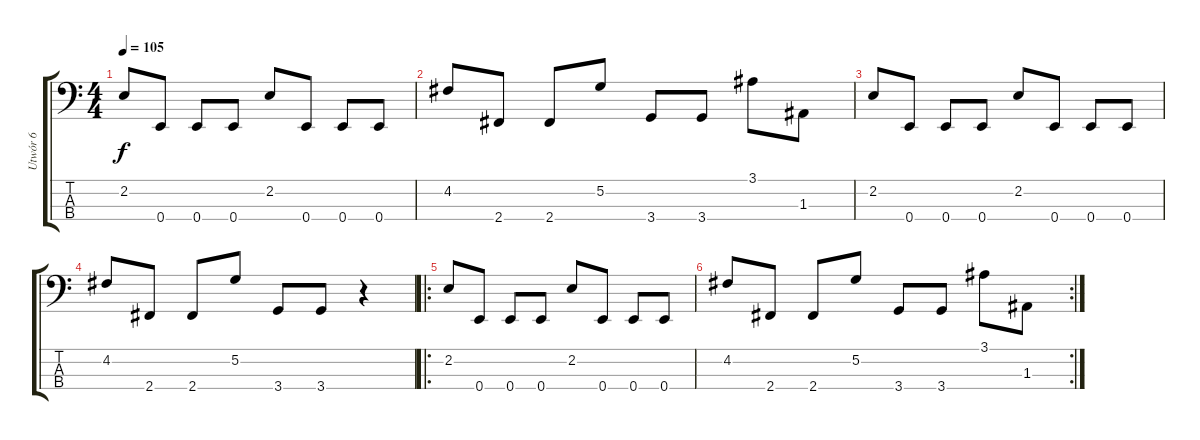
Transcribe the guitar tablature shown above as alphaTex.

\track ("Utwór 6" "Utwór 6") {instrument electricbasspick}
\staff {score tabs}
\tuning (G2 D2 A1 E1) {hide}
\ts (4 4)
\tempo 105
\clef f4
\ks c
2.2.8{dy f} 0.4.8 0.4.8 0.4.8 2.2.8 0.4.8 0.4.8 0.4.8 |
4.2.8 2.4.8 2.4.8 5.2.8 3.4.8 3.4.8 3.1.8 1.3.8 |
2.2.8 0.4.8 0.4.8 0.4.8 2.2.8 0.4.8 0.4.8 0.4.8 |
4.2.8 2.4.8 2.4.8 5.2.8 3.4.8 3.4.8 r.4 |
\ro
2.2.8 0.4.8 0.4.8 0.4.8 2.2.8 0.4.8 0.4.8 0.4.8 |
\rc 2
4.2.8 2.4.8 2.4.8 5.2.8 3.4.8 3.4.8 3.1.8 1.3.8
